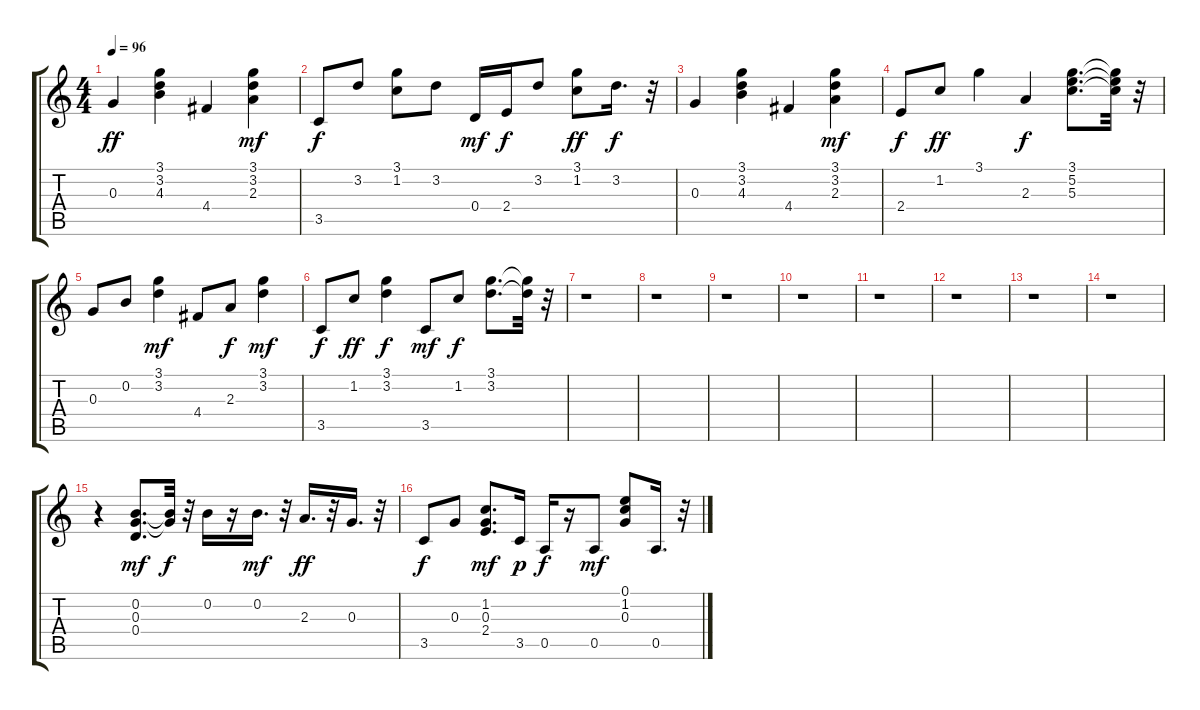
\track "" {instrument electricguitarclean}
\staff {score tabs}
\tuning (E4 B3 G3 D3 A2 E2) {hide}
\ts (4 4)
\tempo 96
\clef g2
\ks c
0.3.4{dy ff} (3.1 3.2 4.3).4 4.4.4 (3.1 3.2 2.3).4{dy mf} |
3.5.8{dy f} 3.2.8 (3.1 1.2).8 3.2.8 0.4.16{dy mf} 2.4.16{dy f} 3.2.8 (3.1 1.2).8{dy ff} 3.2.16{d dy f} r.32 |
0.3.4 (3.1 3.2 4.3).4 4.4.4 (3.1 3.2 2.3).4{dy mf} |
2.4.8{dy f} 1.2.8{dy ff} 3.1.4 2.3.4{dy f} (3.1 5.2 5.3).8{d} (3.1{t} 5.2{t} 5.3{t}).32 r.32 |
0.3.8 0.2.8 (3.1 3.2).4{dy mf} 4.4.8 2.3.8{dy f} (3.1 3.2).4{dy mf} |
3.5.8{dy f} 1.2.8{dy ff} (3.1 3.2).4{dy f} 3.5.8{dy mf} 1.2.8{dy f} (3.1 3.2).8{d} (3.1{t} 3.2{t}).32 r.32 |
r.1 |
r.1 |
r.1 |
r.1 |
r.1 |
r.1 |
r.1 |
r.1 |
r.4 (0.2 0.3 0.4).8{d dy mf} (0.2{t} 0.3{t}).32{dy f} r.32 0.2.16 r.16 0.2.16{d dy mf} r.32 2.3.16{d dy ff} r.32 0.3.16{d} r.32 |
3.5.8{dy f} 0.3.8 (1.2 0.3 2.4).8{d dy mf} 3.5.16{dy p} 0.5.16{dy f} r.16 0.5.8{dy mf} (0.1 1.2 0.3).8 0.5.16{d} r.32
